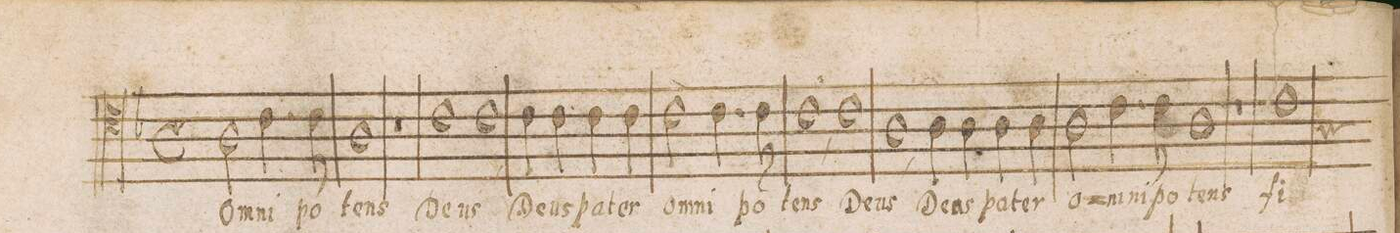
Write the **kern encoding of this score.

**kern	**text
*I"TENOR	*
*clefC4	*
*k[b-]	*
*met(C|)	*
*M2/1	*
2A\	om-
4.c\	-ni-
8c\	-po-
=29	=29
1A	-tens
1r	.
=30	=30
1c	De-
1c	-us
=31	=31
4c\	De-
4c\	-us
4c\	pa-
4c\	-ter
2c\	om-
4.c\	-ni-
8c\	-po-
=32	=32
1c,	-tens
1c	De-
=33	=33
1A,	-us
4A\	De-
4A\	-us
4A\	pa-
4A\	-ter
=34	=34
2A\	om-
4.c\	-ni-
8c\	-po-
1A	-tens
=35	=35
1r	.
*custos:G	*
1c	fi-
=36	=36
*-	*-
